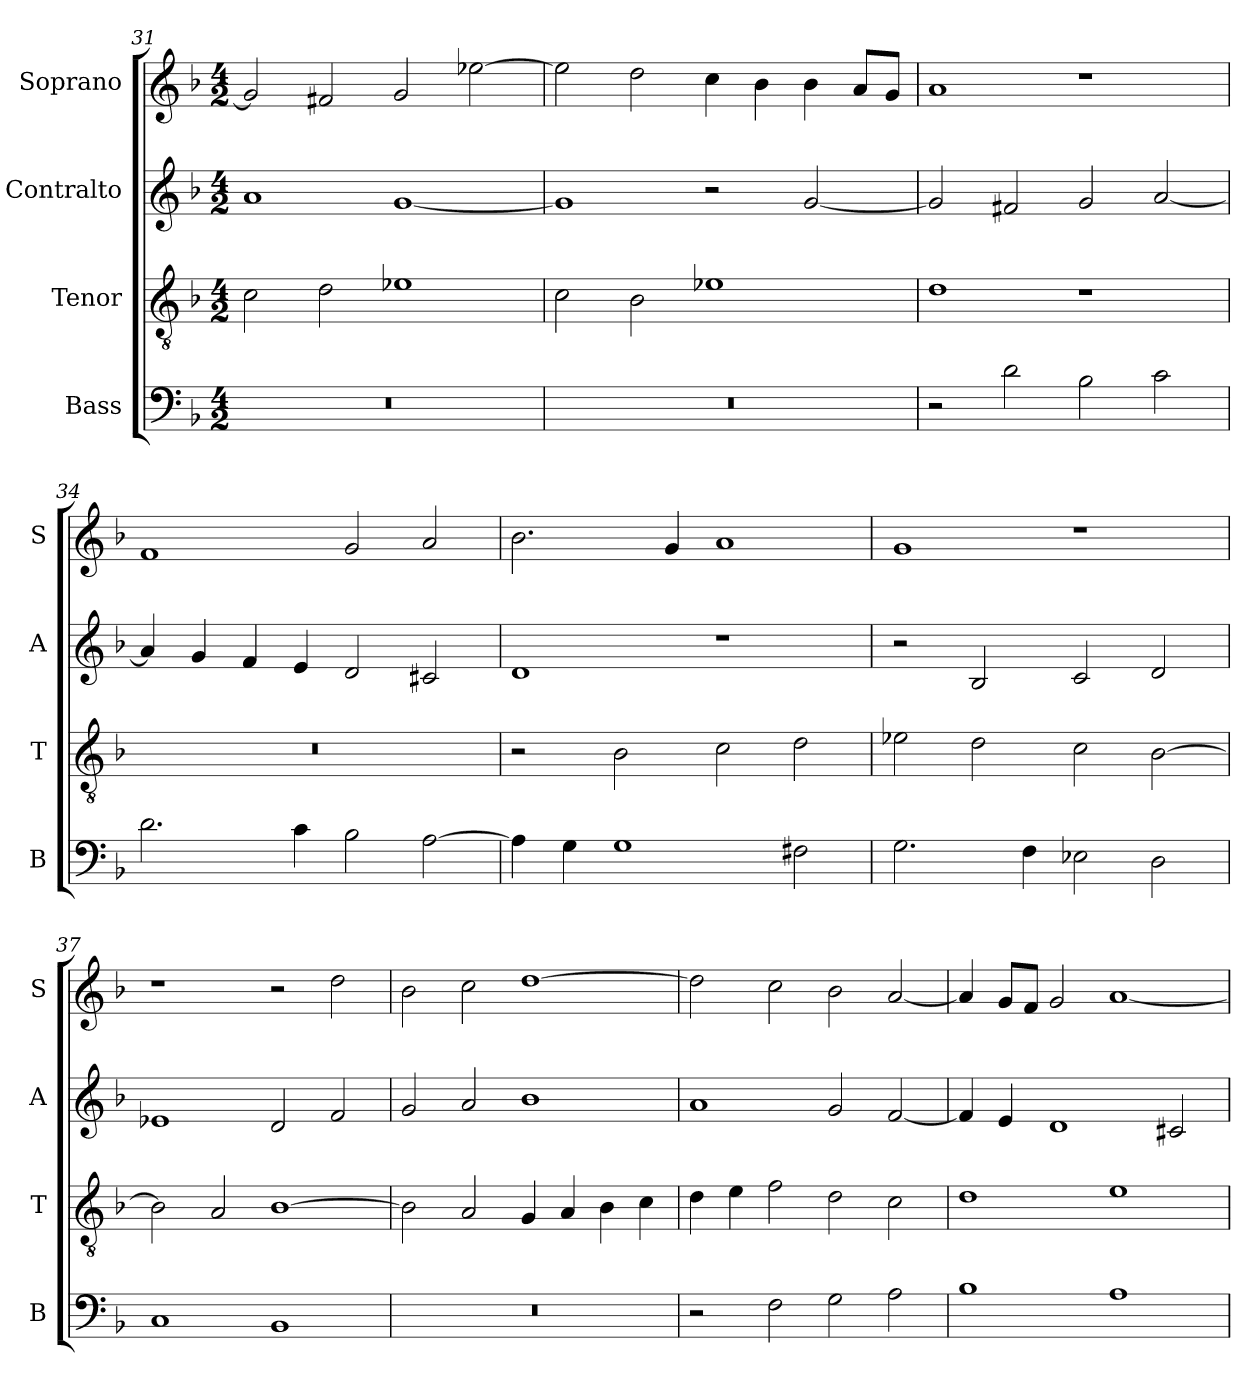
**kern	**kern	**kern	**kern
*part4	*part3	*part2	*part1
*staff4	*staff3	*staff2	*staff1
*I"Bass	*I"Tenor	*I"Contralto	*I"Soprano
*I'B	*I'T	*I'A	*I'S
*clefF4	*clefGv2	*clefG2	*clefG2
*k[b-]	*k[b-]	*k[b-]	*k[b-]
*G:dor	*G:dor	*G:dor	*G:dor
*M4/2	*M4/2	*M4/2	*M4/2
=31	=31	=31	=31
0r	2c	1a	2g]
.	2d	.	2f#X
.	1e-X	[1g	2g
.	.	.	[2ee-X
=32	=32	=32	=32
0r	2c	1g]	2ee-]
.	2B-	.	2dd
.	1e-X	2r	4cc
.	.	.	4b-
.	.	[2g	4b-
.	.	.	8a/L
.	.	.	8g/J
=33	=33	=33	=33
2r	1d	2g]	1a
2d	.	2f#X	.
2B-	1r	2g	1r
2c	.	[2a	.
=34	=34	=34	=34
2.d	0r	4a]	1f
.	.	4g	.
.	.	4f	.
4c	.	4e	.
2B-	.	2d	2g
[2A	.	2c#X	2a
=35	=35	=35	=35
4A]	2r	1d	2.b-
4G	.	.	.
1G	2B-	.	.
.	.	.	4g
.	2c	1r	1a
2F#X	2d	.	.
=36	=36	=36	=36
2.G	2e-X	2r	1g
.	2d	2B-	.
4F	.	.	.
2E-X	2c	2c	1r
2D	[2B-	2d	.
=37	=37	=37	=37
1C	2B-]	1e-X	1r
.	2A	.	.
1BB-	[1B-	2d	2r
.	.	2f	2dd
=38	=38	=38	=38
0r	2B-]	2g	2b-
.	2A	2a	2cc
.	4G	1b-	[1dd
.	4A	.	.
.	4B-	.	.
.	4c	.	.
=39	=39	=39	=39
2r	4d	1a	2dd]
.	4e	.	.
2F	2f	.	2cc
2G	2d	2g	2b-
2A	2c	[2f	[2a
=40	=40	=40	=40
1B-	1d	4f]	4a]
.	.	4e	8g/L
.	.	.	8f/J
.	.	1d	2g
1A	1e	.	[1a
.	.	2c#X	.
=	=	=	=
*-	*-	*-	*-
